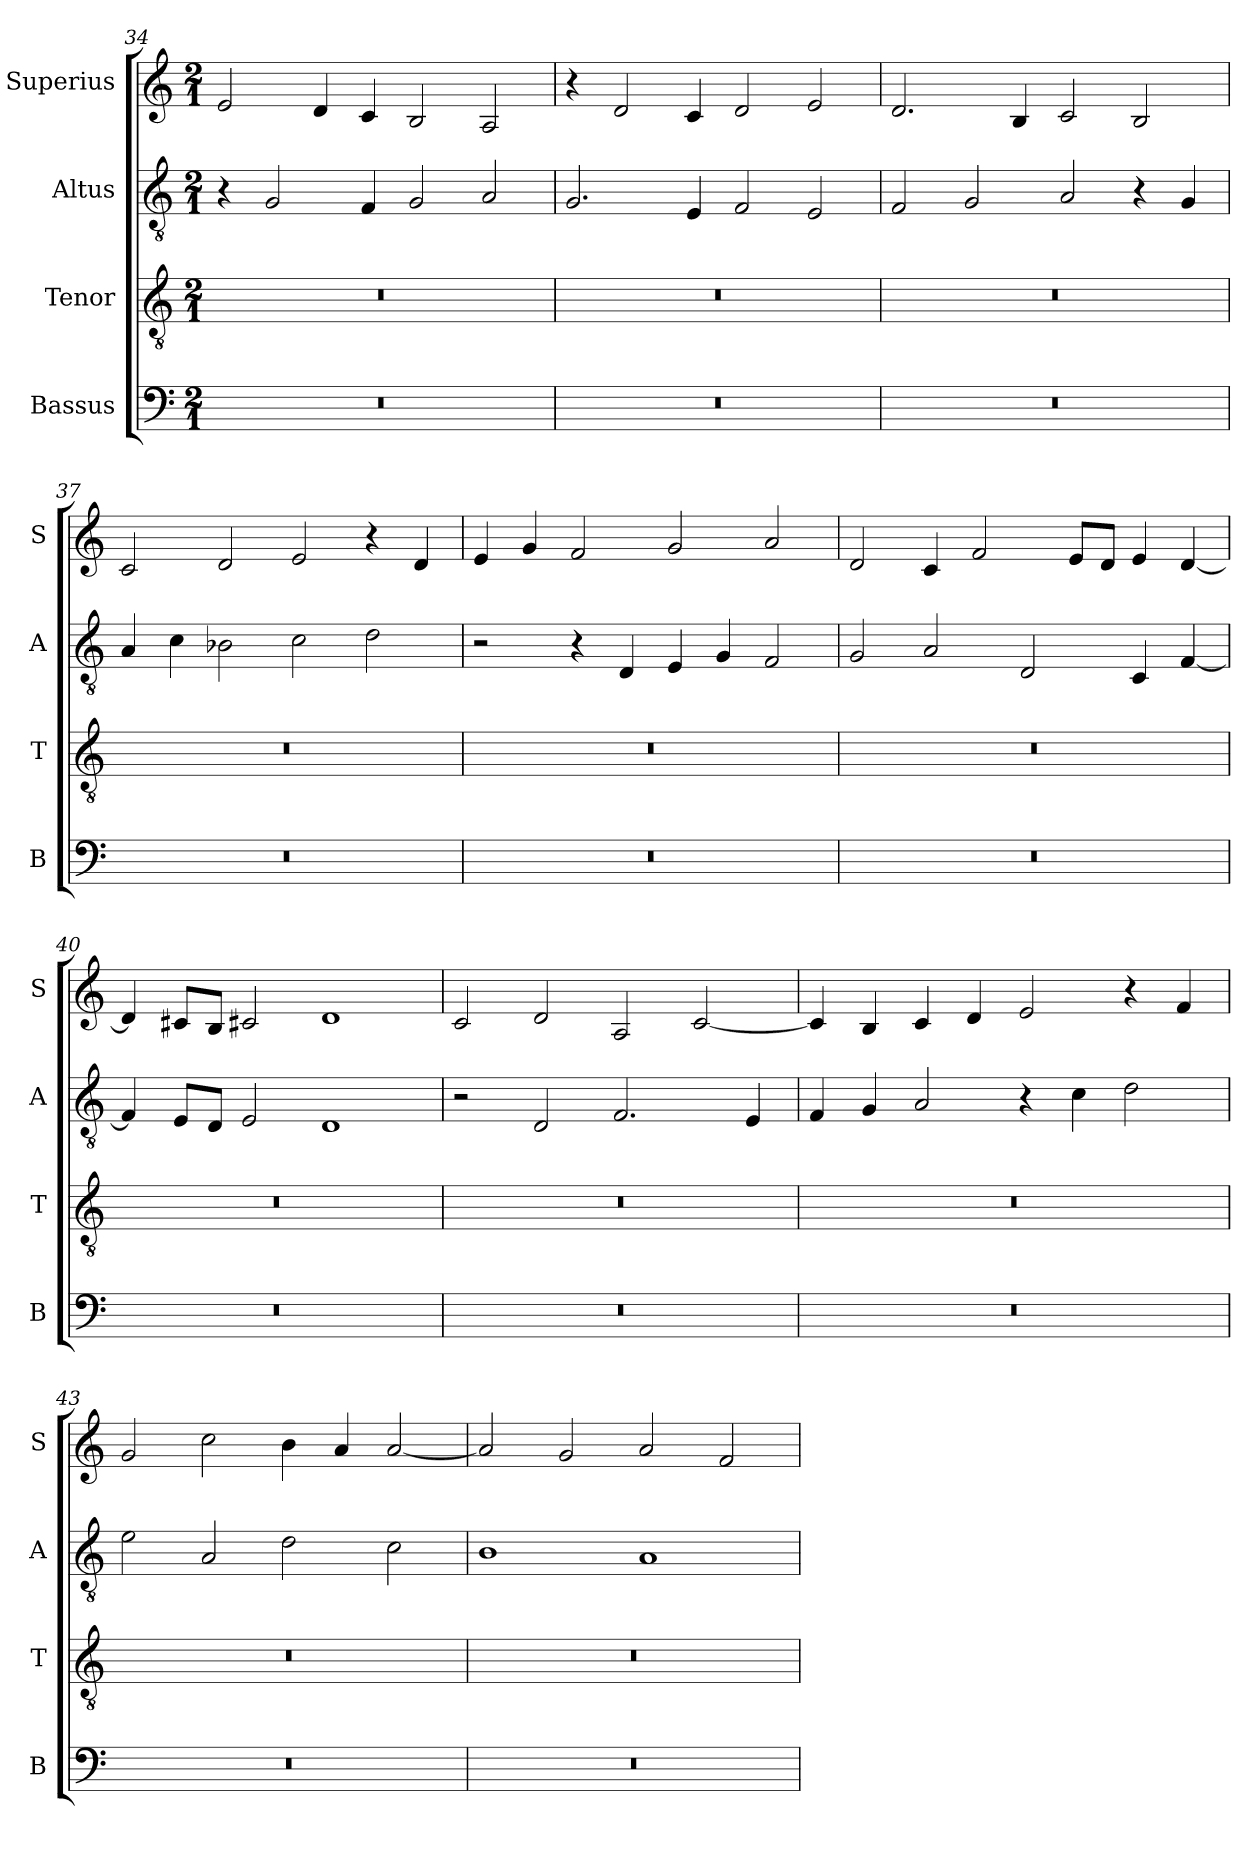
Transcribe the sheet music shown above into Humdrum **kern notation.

**kern	**kern	**kern	**kern
*part4	*part3	*part2	*part1
*staff4	*staff3	*staff2	*staff1
*I"Bassus	*I"Tenor	*I"Altus	*I"Superius
*I'B	*I'T	*I'A	*I'S
*clefF4	*clefGv2	*clefGv2	*clefG2
*k[]	*k[]	*k[]	*k[]
*M2/1	*M2/1	*M2/1	*M2/1
=34	=34	=34	=34
0r	0r	4r	2e/
.	.	2G/	.
.	.	.	4d/
.	.	4F/	4c/
.	.	2G/	2B/
.	.	2A/	2A/
=35	=35	=35	=35
0r	0r	2.G/	4r
.	.	.	2d/
.	.	4E/	4c/
.	.	2F/	2d/
.	.	2E/	2e/
=36	=36	=36	=36
0r	0r	2F/	2.d/
.	.	2G/	.
.	.	.	4B/
.	.	2A/	2c/
.	.	4r	2B/
.	.	4G/	.
=37	=37	=37	=37
0r	0r	4A/	2c/
.	.	4c\	.
.	.	2B-X\	2d/
.	.	2c\	2e/
.	.	2d\	4r
.	.	.	4d/
=38	=38	=38	=38
0r	0r	2r	4e/
.	.	.	4g/
.	.	4r	2f/
.	.	4D/	.
.	.	4E/	2g/
.	.	4G/	.
.	.	2F/	2a/
=39	=39	=39	=39
0r	0r	2G/	2d/
.	.	2A/	4c/
.	.	.	2f/
.	.	2D/	.
.	.	.	8e/L
.	.	.	8d/J
.	.	4C/	4e/
.	.	[4F/	[4d/
=40	=40	=40	=40
0r	0r	4F/]	4d/]
.	.	8E/L	8c#X/L
.	.	8D/J	8B/J
.	.	2E/	2c#X/
.	.	1D	1d
=41	=41	=41	=41
0r	0r	2r	2c/
.	.	2D/	2d/
.	.	2.F/	2A/
.	.	.	[2c/
.	.	4E/	.
=42	=42	=42	=42
0r	0r	4F/	4c/]
.	.	4G/	4B/
.	.	2A/	4c/
.	.	.	4d/
.	.	4r	2e/
.	.	4c\	.
.	.	2d\	4r
.	.	.	4f/
=43	=43	=43	=43
0r	0r	2e\	2g/
.	.	2A/	2cc\
.	.	2d\	4b\
.	.	.	4a/
.	.	2c\	[2a/
=44	=44	=44	=44
0r	0r	1B	2a/]
.	.	.	2g/
.	.	1A	2a/
.	.	.	2f/
=	=	=	=
*-	*-	*-	*-
